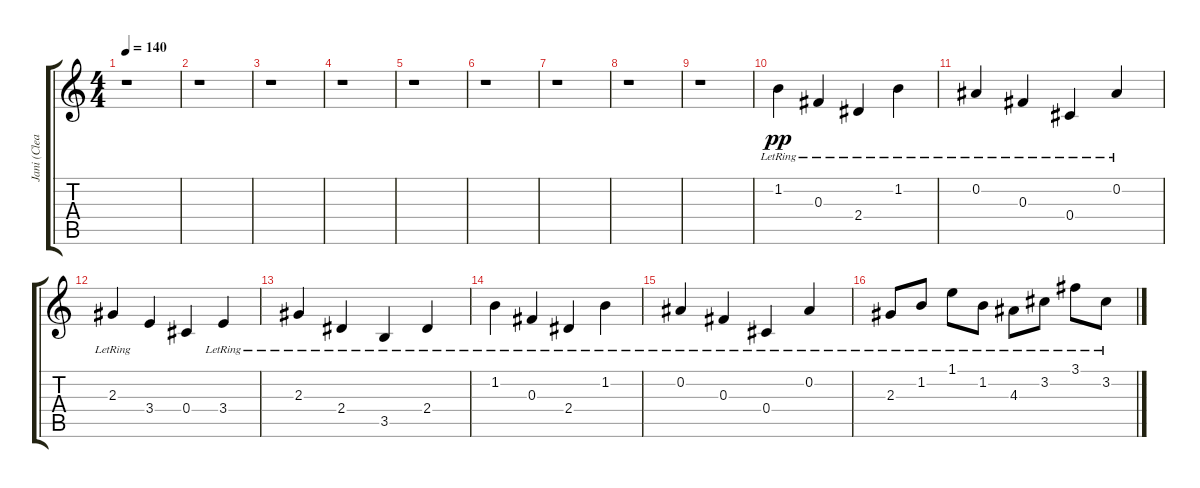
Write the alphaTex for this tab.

\track ("Jani (Clean Guitar)" "Jani (Clea") {instrument electricguitarclean}
\staff {score tabs}
\tuning (Eb4 Bb3 Gb3 Db3 Ab2 Eb2) {hide}
\ts (4 4)
\tempo 140
\clef g2
\ks c
r.1{dy f} |
r.1 |
r.1 |
r.1 |
r.1 |
r.1 |
r.1 |
r.1 |
r.1 |
1.2{lr}.4{dy pp instrument electricguitarclean} 0.3{lr}.4 2.4{lr}.4 1.2{lr}.4 |
0.2{lr}.4 0.3{lr}.4 0.4{lr}.4 0.2{lr}.4 |
2.3{lr}.4 3.4.4 0.4.4 3.4{lr}.4 |
2.3{lr}.4 2.4{lr}.4 3.5{lr}.4 2.4{lr}.4 |
1.2{lr}.4{instrument electricguitarclean} 0.3{lr}.4 2.4{lr}.4 1.2{lr}.4 |
0.2{lr}.4 0.3{lr}.4 0.4{lr}.4 0.2{lr}.4 |
2.3{lr}.8 1.2{lr}.8 1.1{lr}.8 1.2{lr}.8 4.3{lr}.8 3.2{lr}.8 3.1{lr}.8 3.2{lr}.8
